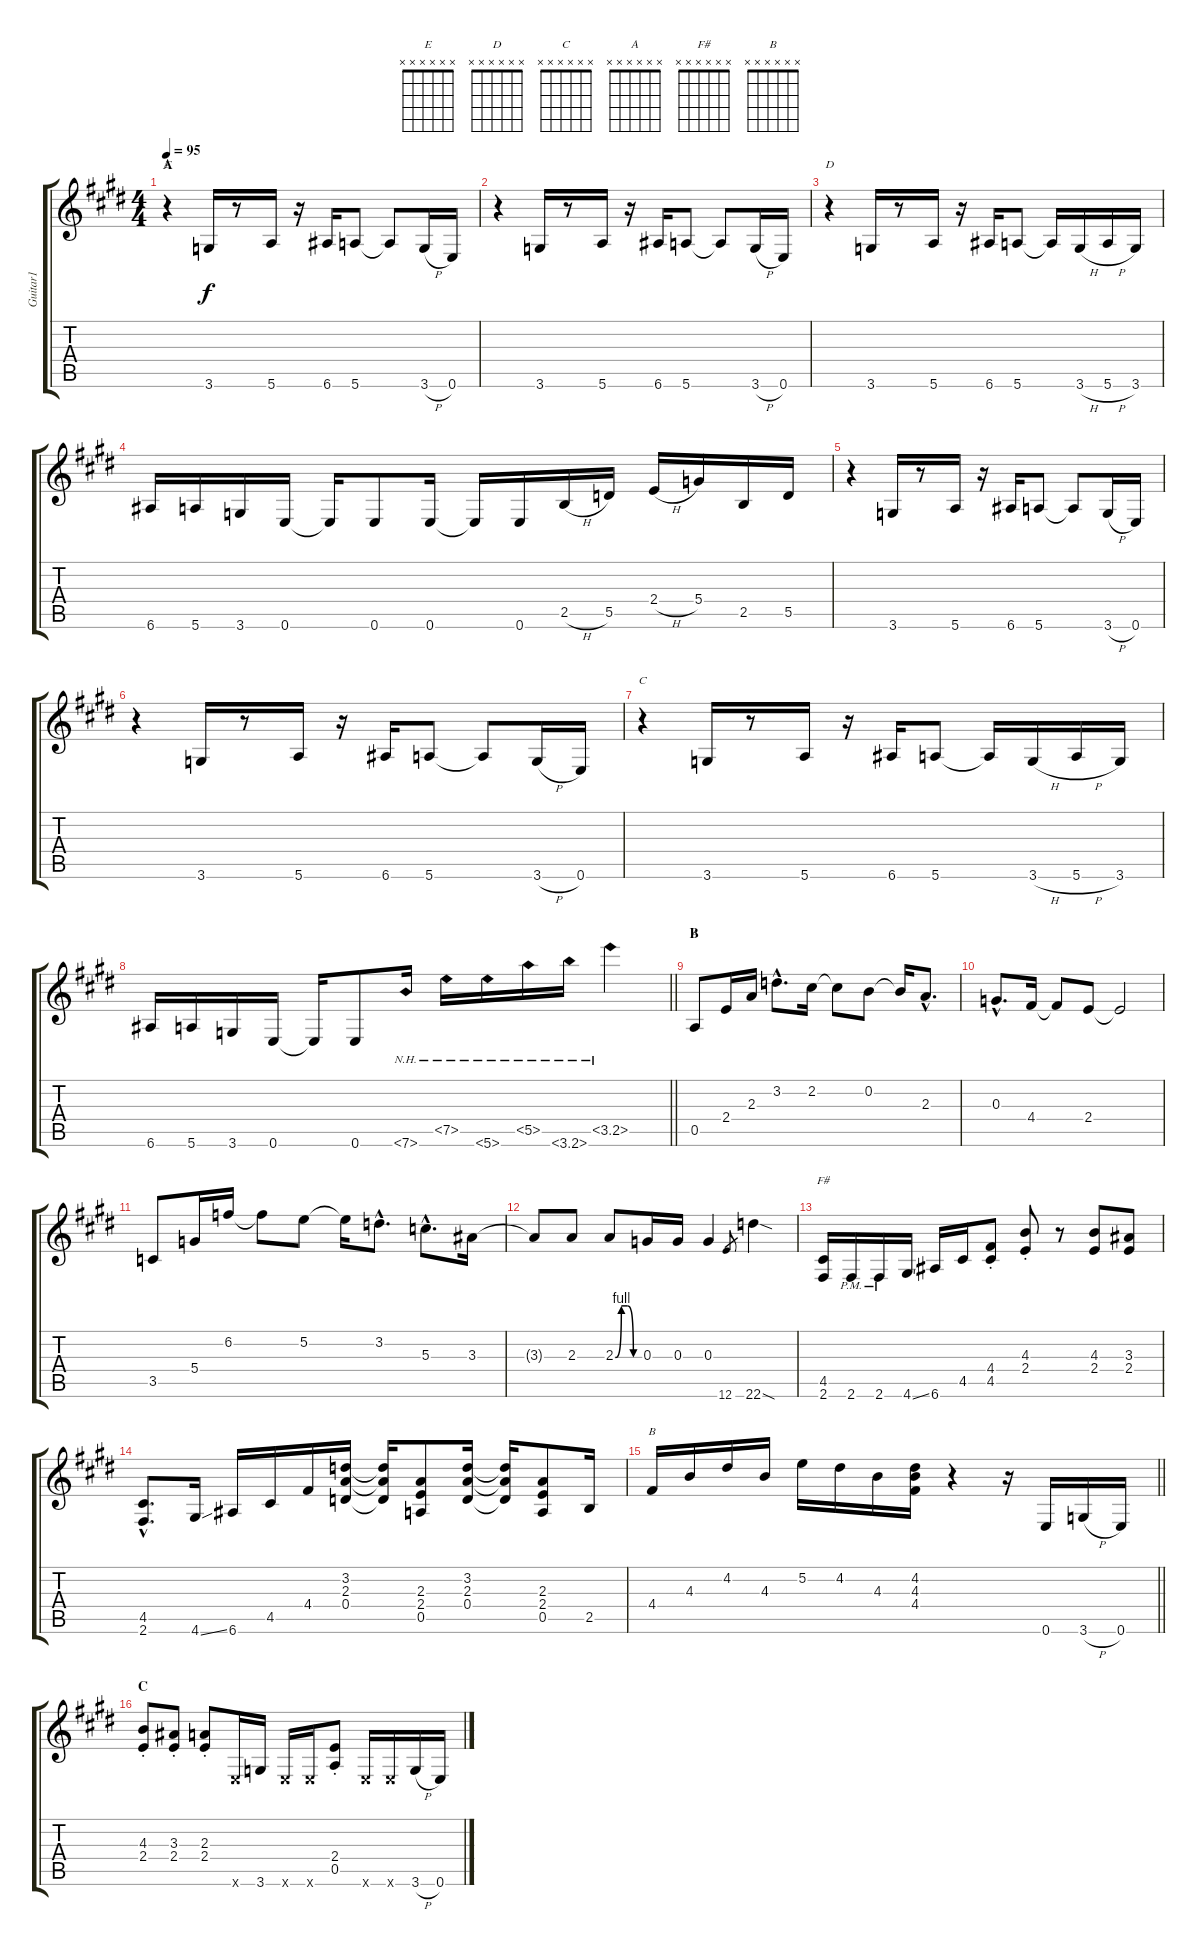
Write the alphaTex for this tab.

\track ("Guitar1" "Guitar1") {instrument distortionguitar}
\staff {score tabs}
\tuning (E4 B3 G3 D3 A2 E2) {hide}
\chord ("E" x x x x x x)
\chord ("D" x x x x x x)
\chord ("C" x x x x x x)
\chord ("A" x x x x x x)
\chord ("F#" x x x x x x)
\chord ("B" x x x x x x)
\ts (4 4)
\section ("" "A")
\tempo 95
\clef g2
\ks e
r.4{ch "E" dy f volume 11} 3.6.16 r.8 5.6.16 r.16 6.6.16 5.6.8 5.6{t}.8 3.6{h}.16 0.6.16 |
r.4 3.6.16 r.8 5.6.16 r.16 6.6.16 5.6.8 5.6{t}.8 3.6{h}.16 0.6.16 |
r.4{ch "D"} 3.6.16 r.8 5.6.16 r.16 6.6.16 5.6.8 5.6{t}.16 3.6{h}.16 5.6{h}.16 3.6.16 |
6.6.16 5.6.16 3.6.16 0.6.16 0.6{t}.16 0.6.8 0.6.16 0.6{t}.16 0.6.16 2.5{h}.16 5.5.16 2.4{h}.16 5.4.16 2.5.16 5.5.16 |
r.4 3.6.16 r.8 5.6.16 r.16 6.6.16 5.6.8 5.6{t}.8 3.6{h}.16 0.6.16 |
r.4 3.6.16 r.8 5.6.16 r.16 6.6.16 5.6.8 5.6{t}.8 3.6{h}.16 0.6.16 |
r.4{ch "C"} 3.6.16 r.8 5.6.16 r.16 6.6.16 5.6.8 5.6{t}.16 3.6{h}.16 5.6{h}.16 3.6.16 |
\barLineRight lightlight
6.6.16 5.6.16 3.6.16 0.6.16 0.6{t}.16 0.6.8 7.6{nh}.16{volume 0} 7.5{nh}.16 5.6{nh}.16 5.5{nh}.16 3.6{nh}.16 3.5{nh}.4{volume 11} |
\section ("" "B")
0.5.8{ch "A"} 2.4.16 2.3.16 3.2{hac}.8{d} 2.2.16 2.2{t}.8 0.2.8 0.2{t}.16 2.3{hac}.8{d} |
0.3{hac}.8{d} 4.4.16 4.4{t}.8 2.4.8 2.4{t}.2 |
3.5.8 5.4.16 6.2.16 6.2{t}.8 5.2.8 5.2{t}.16 3.2{hac}.8{d} 5.3{hac}.8{d} 3.3.16 |
3.3{t}.8 2.3.8 2.3{be (custom 0 0 15 4 30 4 45 0 60 0)}.8 0.3.16 0.3.16 0.3.4 12.6.8{gr} 22.6{sod}.4{volume 0} |
(4.5 2.6).16{ch "F#" volume 11} 2.6{pm}.16 2.6{pm}.16 4.6{ss}.16 6.6.16 4.5.16 (4.4{st} 4.5{st}).8 (4.3{st} 2.4{st}).8 r.8 (4.3 2.4).8 (3.3 2.4).8 |
(4.5{hac} 2.6{hac}).8{d} 4.6{ss}.16 6.6.16 4.5.16 4.4.16 (3.2 2.3 0.4).16 (3.2{t} 2.3{t} 0.4{t}).16 (2.3 2.4 0.5).8 (3.2 2.3 0.4).16 (3.2{t} 2.3{t} 0.4{t}).16 (2.3 2.4 0.5).8 2.5.16 |
\barLineRight lightlight
4.4.16{ch "B"} 4.3.16 4.2.16 4.3.16 5.2.16 4.2.16 4.3.16 (4.2 4.3 4.4).16 r.4 r.16 0.6.16 3.6{h}.16 0.6.16 |
\section ("" "C")
(4.3{st} 2.4{st}).8 (3.3{st} 2.4{st}).8 (2.3{st} 2.4{st}).8 0.6{x}.16 3.6.16 0.6{x}.16 0.6{x}.16 (2.4{st} 0.5{st}).8 0.6{x}.16 0.6{x}.16 3.6{h}.16 0.6.16
